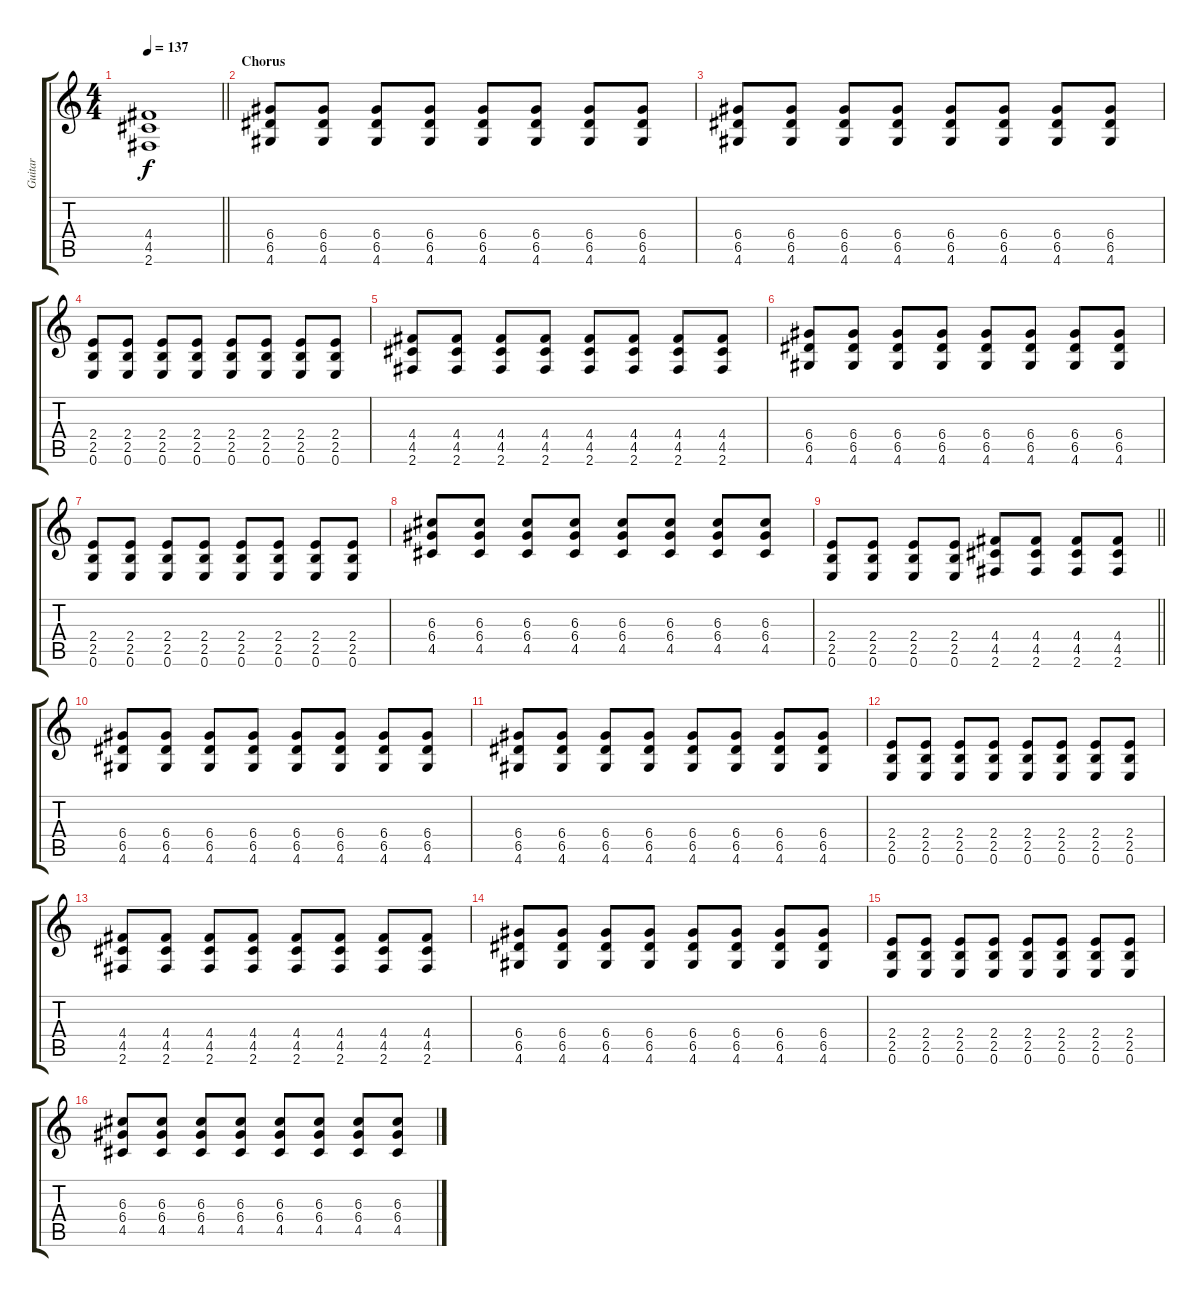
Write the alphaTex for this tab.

\track ("Guitar" "Guitar") {instrument distortionguitar}
\staff {score tabs}
\tuning (E4 B3 G3 D3 A2 E2) {hide}
\ts (4 4)
\tempo 137
\clef g2
\barLineRight lightlight
\ks c
(4.4 4.5 2.6).1{dy f} |
\section ("" "Chorus")
(6.4 6.5 4.6).8 (6.4 6.5 4.6).8 (6.4 6.5 4.6).8 (6.4 6.5 4.6).8 (6.4 6.5 4.6).8 (6.4 6.5 4.6).8 (6.4 6.5 4.6).8 (6.4 6.5 4.6).8 |
(6.4 6.5 4.6).8 (6.4 6.5 4.6).8 (6.4 6.5 4.6).8 (6.4 6.5 4.6).8 (6.4 6.5 4.6).8 (6.4 6.5 4.6).8 (6.4 6.5 4.6).8 (6.4 6.5 4.6).8 |
(2.4 2.5 0.6).8 (2.4 2.5 0.6).8 (2.4 2.5 0.6).8 (2.4 2.5 0.6).8 (2.4 2.5 0.6).8 (2.4 2.5 0.6).8 (2.4 2.5 0.6).8 (2.4 2.5 0.6).8 |
(4.4 4.5 2.6).8 (4.4 4.5 2.6).8 (4.4 4.5 2.6).8 (4.4 4.5 2.6).8 (4.4 4.5 2.6).8 (4.4 4.5 2.6).8 (4.4 4.5 2.6).8 (4.4 4.5 2.6).8 |
(6.4 6.5 4.6).8 (6.4 6.5 4.6).8 (6.4 6.5 4.6).8 (6.4 6.5 4.6).8 (6.4 6.5 4.6).8 (6.4 6.5 4.6).8 (6.4 6.5 4.6).8 (6.4 6.5 4.6).8 |
(2.4 2.5 0.6).8 (2.4 2.5 0.6).8 (2.4 2.5 0.6).8 (2.4 2.5 0.6).8 (2.4 2.5 0.6).8 (2.4 2.5 0.6).8 (2.4 2.5 0.6).8 (2.4 2.5 0.6).8 |
(6.3 6.4 4.5).8 (6.3 6.4 4.5).8 (6.3 6.4 4.5).8 (6.3 6.4 4.5).8 (6.3 6.4 4.5).8 (6.3 6.4 4.5).8 (6.3 6.4 4.5).8 (6.3 6.4 4.5).8 |
\barLineRight lightlight
(2.4 2.5 0.6).8 (2.4 2.5 0.6).8 (2.4 2.5 0.6).8 (2.4 2.5 0.6).8 (4.4 4.5 2.6).8 (4.4 4.5 2.6).8 (4.4 4.5 2.6).8 (4.4 4.5 2.6).8 |
(6.4 6.5 4.6).8 (6.4 6.5 4.6).8 (6.4 6.5 4.6).8 (6.4 6.5 4.6).8 (6.4 6.5 4.6).8 (6.4 6.5 4.6).8 (6.4 6.5 4.6).8 (6.4 6.5 4.6).8 |
(6.4 6.5 4.6).8 (6.4 6.5 4.6).8 (6.4 6.5 4.6).8 (6.4 6.5 4.6).8 (6.4 6.5 4.6).8 (6.4 6.5 4.6).8 (6.4 6.5 4.6).8 (6.4 6.5 4.6).8 |
(2.4 2.5 0.6).8 (2.4 2.5 0.6).8 (2.4 2.5 0.6).8 (2.4 2.5 0.6).8 (2.4 2.5 0.6).8 (2.4 2.5 0.6).8 (2.4 2.5 0.6).8 (2.4 2.5 0.6).8 |
(4.4 4.5 2.6).8 (4.4 4.5 2.6).8 (4.4 4.5 2.6).8 (4.4 4.5 2.6).8 (4.4 4.5 2.6).8 (4.4 4.5 2.6).8 (4.4 4.5 2.6).8 (4.4 4.5 2.6).8 |
(6.4 6.5 4.6).8 (6.4 6.5 4.6).8 (6.4 6.5 4.6).8 (6.4 6.5 4.6).8 (6.4 6.5 4.6).8 (6.4 6.5 4.6).8 (6.4 6.5 4.6).8 (6.4 6.5 4.6).8 |
(2.4 2.5 0.6).8 (2.4 2.5 0.6).8 (2.4 2.5 0.6).8 (2.4 2.5 0.6).8 (2.4 2.5 0.6).8 (2.4 2.5 0.6).8 (2.4 2.5 0.6).8 (2.4 2.5 0.6).8 |
(6.3 6.4 4.5).8 (6.3 6.4 4.5).8 (6.3 6.4 4.5).8 (6.3 6.4 4.5).8 (6.3 6.4 4.5).8 (6.3 6.4 4.5).8 (6.3 6.4 4.5).8 (6.3 6.4 4.5).8
